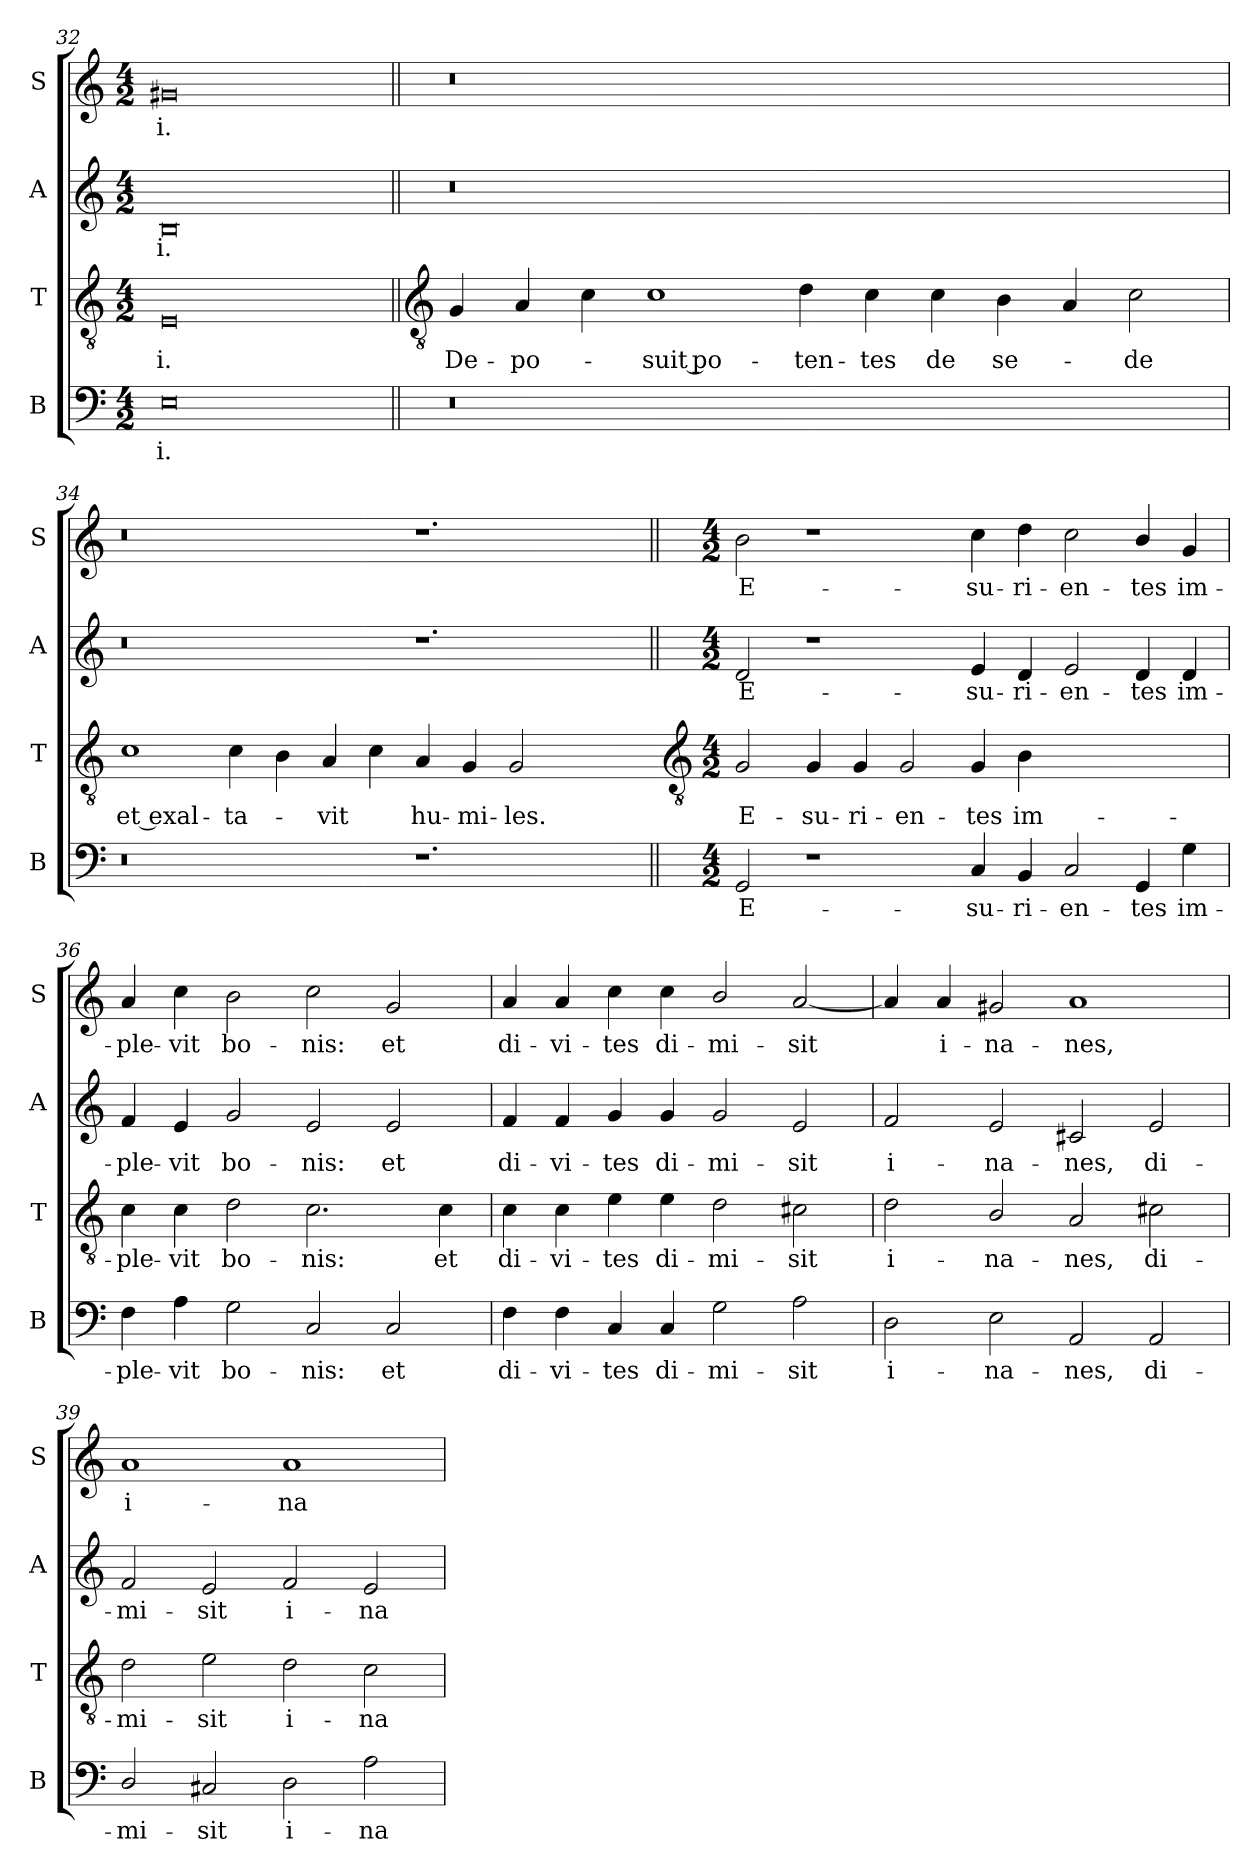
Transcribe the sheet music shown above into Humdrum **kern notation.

**kern	**text	**kern	**text	**kern	**text	**kern	**text
*part4	*part4	*part3	*part3	*part2	*part2	*part1	*part1
*staff4	*staff4	*staff3	*staff3	*staff2	*staff2	*staff1	*staff1
*I"B	*	*I"T	*	*I"A	*	*I"S	*
*I'B	*	*I'T	*	*I'A	*	*I'S	*
*clefF4	*	*clefGv2	*	*clefG2	*	*clefG2	*
*k[]	*	*k[]	*	*k[]	*	*k[]	*
*C:	*	*C:	*	*C:	*	*C:	*
*M4/2	*	*M4/2	*	*M4/2	*	*M4/2	*
=32	=32	=32	=32	=32	=32	=32	=32
!	!LO:LY:b	!	!LO:LY:b	!	!LO:LY:b	!	!LO:LY:b
0E	-i.	0E	-i.	0B	-i.	0g#X	-i.
!!LO:LB:g=z
=33||	=33||	=33||	=33||	=33||	=33||	=33||	=33||
*	*	*clefGv2	*	*	*	*	*
!	!	!	!LO:LY:b	!	!	!	!
0r	.	4G	De-	0r	.	0r	.
!	!	!	!LO:LY:b	!	!	!	!
.	.	4A	-po-	.	.	.	.
.	.	4c	.	.	.	.	.
!	!	!	!LO:LY:b	!	!	!	!
.	.	1c	suit po-	.	.	.	.
!	!	!	!LO:LY:b	!	!	!	!
.	.	4d	-ten-	.	.	.	.
!	!	!	!LO:LY:b	!	!	!	!
1.ryy	.	4c	-tes	1.ryy	.	1.ryy	.
!	!	!	!LO:LY:b	!	!	!	!
.	.	4c	de	.	.	.	.
!	!	!	!LO:LY:b	!	!	!	!
.	.	4B	se-	.	.	.	.
.	.	4A	.	.	.	.	.
!	!	!	!LO:LY:b	!	!	!	!
.	.	2c	de	.	.	.	.
=34	=34	=34	=34	=34	=34	=34	=34
!	!	!	!LO:LY:b	!	!	!	!
0r	.	1c	et exal-	0r	.	0r	.
!	!	!	!LO:LY:b	!	!	!	!
.	.	4c	-ta-	.	.	.	.
.	.	4B	.	.	.	.	.
!	!	!	!LO:LY:b	!	!	!	!
.	.	4A	vit	.	.	.	.
.	.	4c	.	.	.	.	.
!	!	!	!LO:LY:b	!	!	!	!
1.r	.	4A	hu-	1.r	.	1.r	.
!	!	!	!LO:LY:b	!	!	!	!
.	.	4G	-mi-	.	.	.	.
!	!	!	!LO:LY:b	!	!	!	!
.	.	2G	-les.	.	.	.	.
.	.	2ryy	.	.	.	.	.
!!LO:LB:g=z
=35||	=35||	=35-	=35||	=35||	=35||	=35||	=35||
*	*	*clefGv2	*	*	*	*	*
*k[]	*	*	*	*k[]	*	*k[]	*
*C:	*	*	*	*C:	*	*C:	*
*M4/2	*	*M4/2	*	*M4/2	*	*M4/2	*
!	!LO:LY:b	!	!LO:LY:b	!	!LO:LY:b	!	!LO:LY:b
2GG	E-	2G	E-	2d	E-	2b	E-
!	!	!	!LO:LY:b	!	!	!	!
1r	.	4G	-su-	1r	.	1r	.
!	!	!	!LO:LY:b	!	!	!	!
.	.	4G	-ri-	.	.	.	.
!	!	!	!LO:LY:b	!	!	!	!
.	.	2G	-en-	.	.	.	.
!	!LO:LY:b	!	!LO:LY:b	!	!LO:LY:b	!	!LO:LY:b
4C	-su-	4G	-tes	4e	-su-	4cc	-su-
!	!LO:LY:b	!	!LO:LY:b	!	!LO:LY:b	!	!LO:LY:b
4BB	-ri-	4B	im-	4d	-ri-	4dd	-ri-
!	!LO:LY:b	!	!	!	!LO:LY:b	!	!LO:LY:b
2C	-en-	1ryy	.	2e	-en-	2cc	-en-
!	!LO:LY:b	!	!	!	!LO:LY:b	!	!LO:LY:b
4GG	-tes	.	.	4d	-tes	4b/	-tes
!	!LO:LY:b	!	!	!	!LO:LY:b	!	!LO:LY:b
4G	im-	.	.	4d	im-	4g	im-
=36	=36	=36	=36	=36	=36	=36	=36
!	!LO:LY:b	!	!LO:LY:b	!	!LO:LY:b	!	!LO:LY:b
4F	-ple-	4c	-ple-	4f	-ple-	4a	-ple-
!	!LO:LY:b	!	!LO:LY:b	!	!LO:LY:b	!	!LO:LY:b
4A	-vit	4c	-vit	4e	-vit	4cc	-vit
!	!LO:LY:b	!	!LO:LY:b	!	!LO:LY:b	!	!LO:LY:b
2G	bo-	2d	bo-	2g	bo-	2b	bo-
!	!LO:LY:b	!	!LO:LY:b	!	!LO:LY:b	!	!LO:LY:b
2C	-nis:	2.c	-nis:	2e	-nis:	2cc	-nis:
!	!LO:LY:b	!	!	!	!LO:LY:b	!	!LO:LY:b
2C	et	.	.	2e	et	2g	et
!	!	!	!LO:LY:b	!	!	!	!
.	.	4c	et	.	.	.	.
=37	=37	=37	=37	=37	=37	=37	=37
!	!LO:LY:b	!	!LO:LY:b	!	!LO:LY:b	!	!LO:LY:b
4F	di-	4c	di-	4f	di-	4a	di-
!	!LO:LY:b	!	!LO:LY:b	!	!LO:LY:b	!	!LO:LY:b
4F	-vi-	4c	-vi-	4f	-vi-	4a	-vi-
!	!LO:LY:b	!	!LO:LY:b	!	!LO:LY:b	!	!LO:LY:b
4C	-tes	4e	-tes	4g	-tes	4cc	-tes
!	!LO:LY:b	!	!LO:LY:b	!	!LO:LY:b	!	!LO:LY:b
4C	di-	4e	di-	4g	di-	4cc	di-
!	!LO:LY:b	!	!LO:LY:b	!	!LO:LY:b	!	!LO:LY:b
2G	-mi-	2d	-mi-	2g	-mi-	2b/	-mi-
!	!LO:LY:b	!	!LO:LY:b	!	!LO:LY:b	!	!LO:LY:b
2A	-sit	2c#X	-sit	2e	-sit	[2a	-sit
=38	=38	=38	=38	=38	=38	=38	=38
!	!LO:LY:b	!	!LO:LY:b	!	!LO:LY:b	!	!
2D	i-	2d	i-	2f	i-	4a]	.
!	!	!	!	!	!	!	!LO:LY:b
.	.	.	.	.	.	4a	i-
!	!LO:LY:b	!	!LO:LY:b	!	!LO:LY:b	!	!LO:LY:b
2E	-na-	2B/	-na-	2e	-na-	2g#X	-na-
!	!LO:LY:b	!	!LO:LY:b	!	!LO:LY:b	!	!LO:LY:b
2AA	-nes,	2A	-nes,	2c#X	-nes,	1a	-nes,
!	!LO:LY:b	!	!LO:LY:b	!	!LO:LY:b	!	!
2AA	di-	2c#X	di-	2e	di-	.	.
=39	=39	=39	=39	=39	=39	=39	=39
!	!LO:LY:b	!	!LO:LY:b	!	!LO:LY:b	!	!LO:LY:b
2D/	-mi-	2d	-mi-	2f	-mi-	1a	i-
!	!LO:LY:b	!	!LO:LY:b	!	!LO:LY:b	!	!
2C#X	-sit	2e	-sit	2e	-sit	.	.
!	!LO:LY:b	!	!LO:LY:b	!	!LO:LY:b	!	!LO:LY:b
2D	i-	2d	i-	2f	i-	1a	-na-
!	!LO:LY:b	!	!LO:LY:b	!	!LO:LY:b	!	!
2A	-na-	2c	-na-	2e	-na-	.	.
=	=	=	=	=	=	=	=
*-	*-	*-	*-	*-	*-	*-	*-
